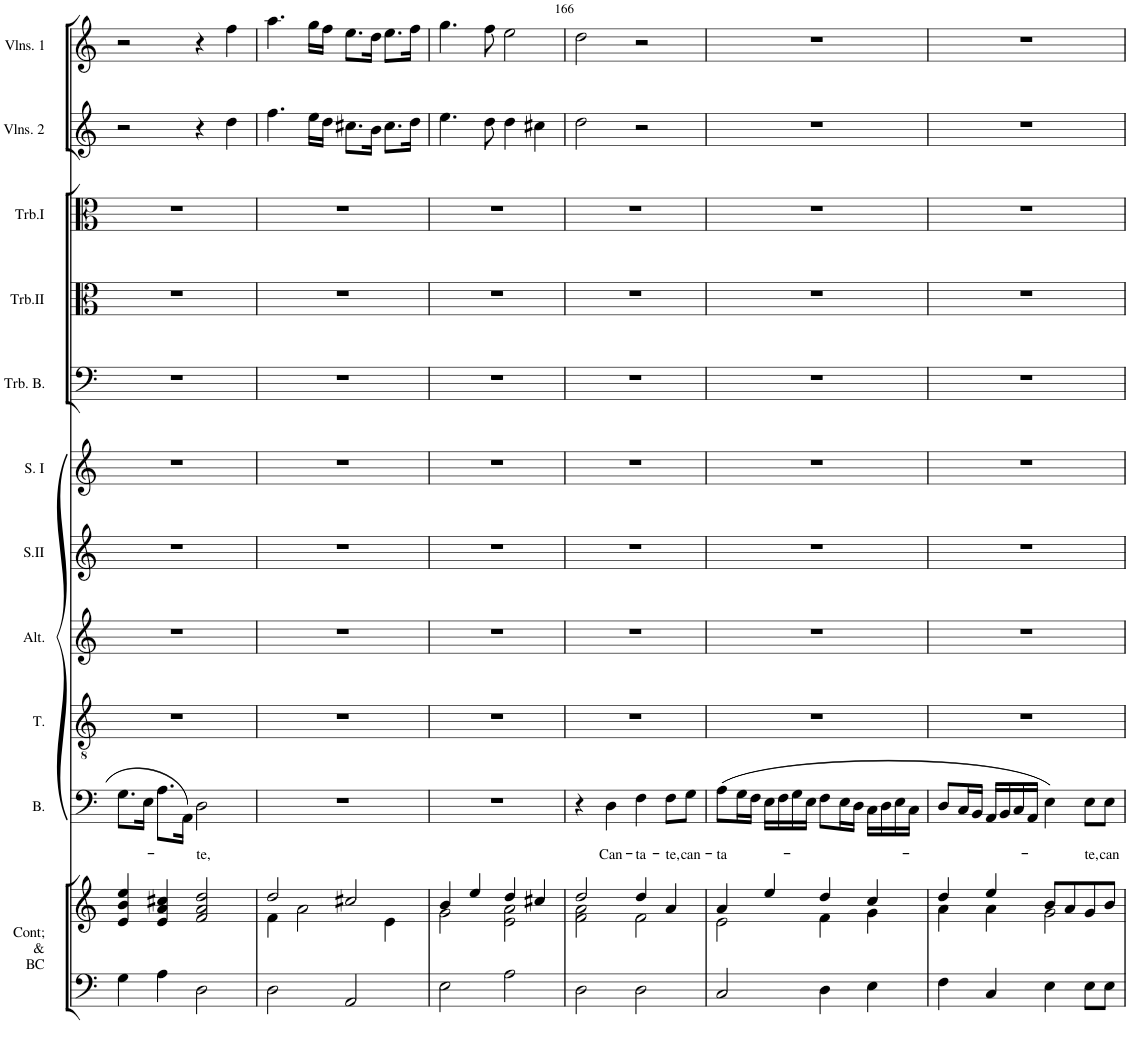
**kern	**kern	**kern	**text	**kern	**kern	**kern	**kern	**kern	**kern	**kern	**kern	**kern
*part11	*part11	*part10	*part10	*part9	*part8	*part7	*part6	*part5	*part4	*part3	*part2	*part1
*staff12	*staff11	*staff10	*staff10	*staff9	*staff8	*staff7	*staff6	*staff5	*staff4	*staff3	*staff2	*staff1
*I"Continuo &amp; Basse Continue	*	*I"Basse	*	*I"Ténor	*I"Alto	*I"Soprano II	*I"Soprane I	*I"Trombone Basse	*I"Trombone II	*I"Trombone I	*I"Deuxièmes Violons	*I"Premiers Violons
*I'Cont; &amp; BC	*	*I'B.	*	*I'T.	*I'Alt.	*I'S.II	*I'S. I	*I'Trb. B.	*I'Trb.II	*I'Trb.I	*I'Vlns. 2	*I'Vlns. 1
!!LO:PB:g=z
*clefF4	*clefG2	*clefF4	*	*clefGv2	*clefG2	*clefG2	*clefG2	*clefF4	*clefC3	*clefC3	*clefG2	*clefG2
*k[]	*k[]	*k[]	*	*k[]	*k[]	*k[]	*k[]	*k[]	*k[]	*k[]	*k[]	*k[]
*M4/4	*M4/4	*M4/4	*	*M4/4	*M4/4	*M4/4	*M4/4	*M4/4	*M4/4	*M4/4	*M4/4	*M4/4
*met(c)	*met(c)	*met(c)	*	*met(c)	*met(c)	*met(c)	*met(c)	*met(c)	*met(c)	*met(c)	*met(c)	*met(c)
=163	=163	=163	=163	=163	=163	=163	=163	=163	=163	=163	=163	=163
4G\	4e/ 4b/ 4ee/	8.G\L	.	1r	1r	1r	1r	1r	1r	1r	2r	2r
.	.	16E\Jk	.	.	.	.	.	.	.	.	.	.
4A\	4e/ 4a/ 4cc#X/	8.A\L	.	.	.	.	.	.	.	.	.	.
.	.	16AA\Jk	.	.	.	.	.	.	.	.	.	.
!	!	!	!LO:LY:b	!	!	!	!	!	!	!	!	!
2D\	2f/ 2a/ 2dd/	2D\	-te,	.	.	.	.	.	.	.	4r	4r
.	.	.	.	.	.	.	.	.	.	.	4dd\	4ff\
=164	=164	=164	=164	=164	=164	=164	=164	=164	=164	=164	=164	=164
*	*^	*	*	*	*	*	*	*	*	*	*	*
2D\	2dd/	4f\	1r	.	1r	1r	1r	1r	1r	1r	1r	4.ff\	4.aa\
.	.	2a\	.	.	.	.	.	.	.	.	.	.	.
.	.	.	.	.	.	.	.	.	.	.	.	16ee\LL	16gg\LL
.	.	.	.	.	.	.	.	.	.	.	.	16dd\JJ	16ff\JJ
2AA/	2cc#X/	.	.	.	.	.	.	.	.	.	.	8.cc#X\L	8.ee\L
.	.	.	.	.	.	.	.	.	.	.	.	16b\Jk	16dd\Jk
.	.	4e\	.	.	.	.	.	.	.	.	.	8.cc#\L	8.ee\L
.	.	.	.	.	.	.	.	.	.	.	.	16dd\Jk	16ff\Jk
=165	=165	=165	=165	=165	=165	=165	=165	=165	=165	=165	=165	=165	=165
2E\	4b/	2g\	1r	.	1r	1r	1r	1r	1r	1r	1r	4.ee\	4.gg\
.	4ee/	.	.	.	.	.	.	.	.	.	.	.	.
.	.	.	.	.	.	.	.	.	.	.	.	8dd\	8ff\
2A\	4dd/	2e\ 2a\	.	.	.	.	.	.	.	.	.	4dd\	2ee\
.	4cc#X/	.	.	.	.	.	.	.	.	.	.	4cc#X\	.
=166	=166	=166	=166	=166	=166	=166	=166	=166	=166	=166	=166	=166	=166
2D\	2dd/	2f\ 2a\	4r	.	1r	1r	1r	1r	1r	1r	1r	2dd\	2dd\
!	!	!	!	!LO:LY:b	!	!	!	!	!	!	!	!	!
.	.	.	4D\	Can-	.	.	.	.	.	.	.	.	.
!	!	!	!	!LO:LY:b	!	!	!	!	!	!	!	!	!
2D\	4dd/	2f\	4F\	-ta-	.	.	.	.	.	.	.	2r	2r
!	!	!	!	!LO:LY:b	!	!	!	!	!	!	!	!	!
.	4a/	.	8F\L	-te,	.	.	.	.	.	.	.	.	.
!	!	!	!	!LO:LY:b	!	!	!	!	!	!	!	!	!
.	.	.	8G\J	can-	.	.	.	.	.	.	.	.	.
=167	=167	=167	=167	=167	=167	=167	=167	=167	=167	=167	=167	=167	=167
!	!	!	!	!LO:LY:b	!	!	!	!	!	!	!	!	!
2C/	4a/	2e\	(8A\L	-ta-	1r	1r	1r	1r	1r	1r	1r	1r	1r
.	.	.	16G\L	.	.	.	.	.	.	.	.	.	.
.	.	.	16F\JJ	.	.	.	.	.	.	.	.	.	.
.	4ee/	.	16E\LL	.	.	.	.	.	.	.	.	.	.
.	.	.	16F\	.	.	.	.	.	.	.	.	.	.
.	.	.	16G\	.	.	.	.	.	.	.	.	.	.
.	.	.	16E\JJ	.	.	.	.	.	.	.	.	.	.
4D\	4dd/	4f\	8F\L	.	.	.	.	.	.	.	.	.	.
.	.	.	16E\L	.	.	.	.	.	.	.	.	.	.
.	.	.	16D\JJ	.	.	.	.	.	.	.	.	.	.
4E\	4cc/	4g\	16C\LL	.	.	.	.	.	.	.	.	.	.
.	.	.	16D\	.	.	.	.	.	.	.	.	.	.
.	.	.	16E\	.	.	.	.	.	.	.	.	.	.
.	.	.	16C\JJ	.	.	.	.	.	.	.	.	.	.
=168	=168	=168	=168	=168	=168	=168	=168	=168	=168	=168	=168	=168	=168
4F\	4dd/	4a\	8D/L	.	1r	1r	1r	1r	1r	1r	1r	1r	1r
.	.	.	16C/L	.	.	.	.	.	.	.	.	.	.
.	.	.	16BB/JJ	.	.	.	.	.	.	.	.	.	.
4C/	4ee/	4a\	16AA/LL	.	.	.	.	.	.	.	.	.	.
.	.	.	16BB/	.	.	.	.	.	.	.	.	.	.
.	.	.	16C/	.	.	.	.	.	.	.	.	.	.
.	.	.	16AA/JJ	.	.	.	.	.	.	.	.	.	.
4E\	8b/L	2g\	4E\)	.	.	.	.	.	.	.	.	.	.
.	8a/	.	.	.	.	.	.	.	.	.	.	.	.
!	!	!	!	!LO:LY:b	!	!	!	!	!	!	!	!	!
8E\L	8g/	.	8E\L	-te,	.	.	.	.	.	.	.	.	.
!	!	!	!	!LO:LY:b	!	!	!	!	!	!	!	!	!
8E\J	8b/J	.	8E\J	can-	.	.	.	.	.	.	.	.	.
*	*v	*v	*	*	*	*	*	*	*	*	*	*	*
=	=	=	=	=	=	=	=	=	=	=	=	=
*-	*-	*-	*-	*-	*-	*-	*-	*-	*-	*-	*-	*-
